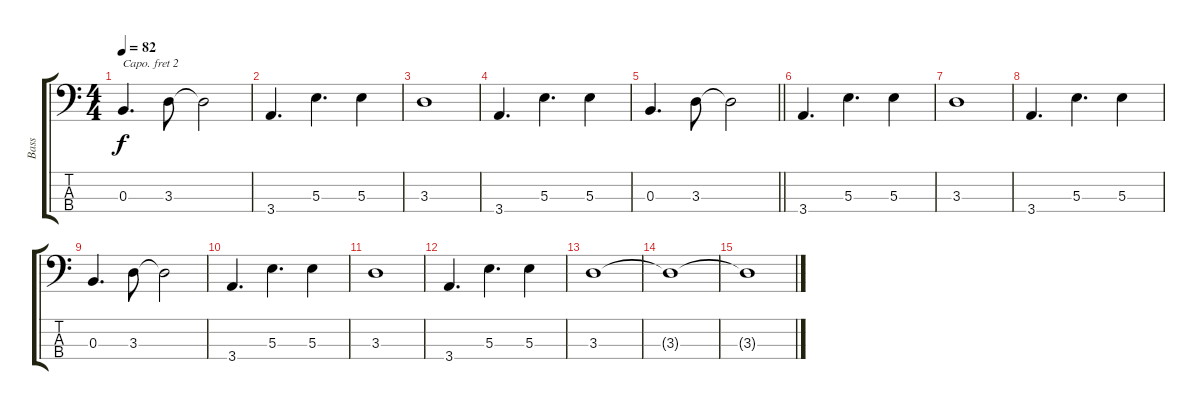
\track ("Bass" "Bass") {instrument electricbassfinger}
\staff {score tabs}
\capo 2
\tuning (G2 D2 A1 E1) {hide}
\ts (4 4)
\tempo 82
\clef f4
\ks c
0.3.4{d dy f} 3.3.8 3.3{t}.2 |
3.4.4{d} 5.3.4{d} 5.3.4 |
3.3.1 |
3.4.4{d} 5.3.4{d} 5.3.4 |
\barLineRight lightlight
0.3.4{d} 3.3.8 3.3{t}.2 |
\section ("" "")
3.4.4{d} 5.3.4{d} 5.3.4 |
3.3.1 |
3.4.4{d} 5.3.4{d} 5.3.4 |
0.3.4{d} 3.3.8 3.3{t}.2 |
3.4.4{d} 5.3.4{d} 5.3.4 |
3.3.1 |
3.4.4{d} 5.3.4{d} 5.3.4 |
3.3.1 |
3.3{t}.1 |
3.3{t}.1
